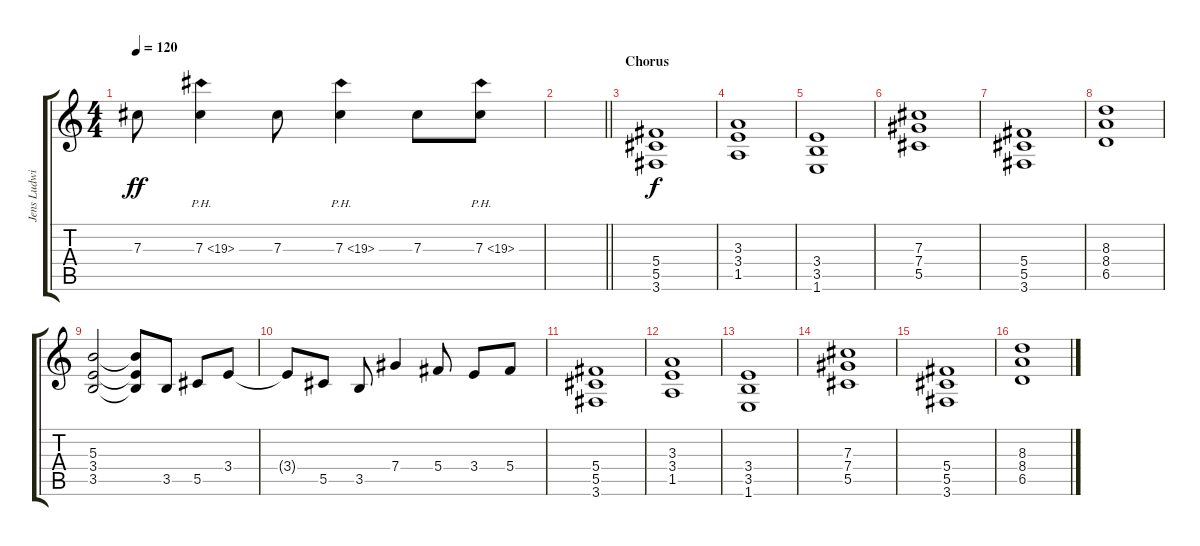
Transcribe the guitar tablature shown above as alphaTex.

\track ("Jens Ludwig (Lead Guitar)" "Jens Ludwi") {instrument overdrivenguitar}
\staff {score tabs}
\tuning (Eb4 Bb3 Gb3 Db3 Ab2 Eb2) {hide}
\ts (4 4)
\tempo 120
\clef g2
\ks c
7.3.8{dy ff} 7.3{ph 12}.4 7.3.8 7.3{ph 12}.4 7.3.8 7.3{ph 12}.8 |
\barLineRight lightlight
|
\section ("" "Chorus")
(5.4 5.5 3.6).1{dy f} |
(3.3 3.4 1.5).1 |
(3.4 3.5 1.6).1 |
(7.3 7.4 5.5).1 |
(5.4 5.5 3.6).1 |
(8.3 8.4 6.5).1 |
(5.3 3.4 3.5).2 (5.3{t} 3.4{t} 3.5{t}).8 3.5.8 5.5.8 3.4.8 |
3.4{t}.8 5.5.8 3.5.8 7.4.4 5.4.8 3.4.8 5.4.8 |
(5.4 5.5 3.6).1 |
(3.3 3.4 1.5).1 |
(3.4 3.5 1.6).1 |
(7.3 7.4 5.5).1 |
(5.4 5.5 3.6).1 |
(8.3 8.4 6.5).1
